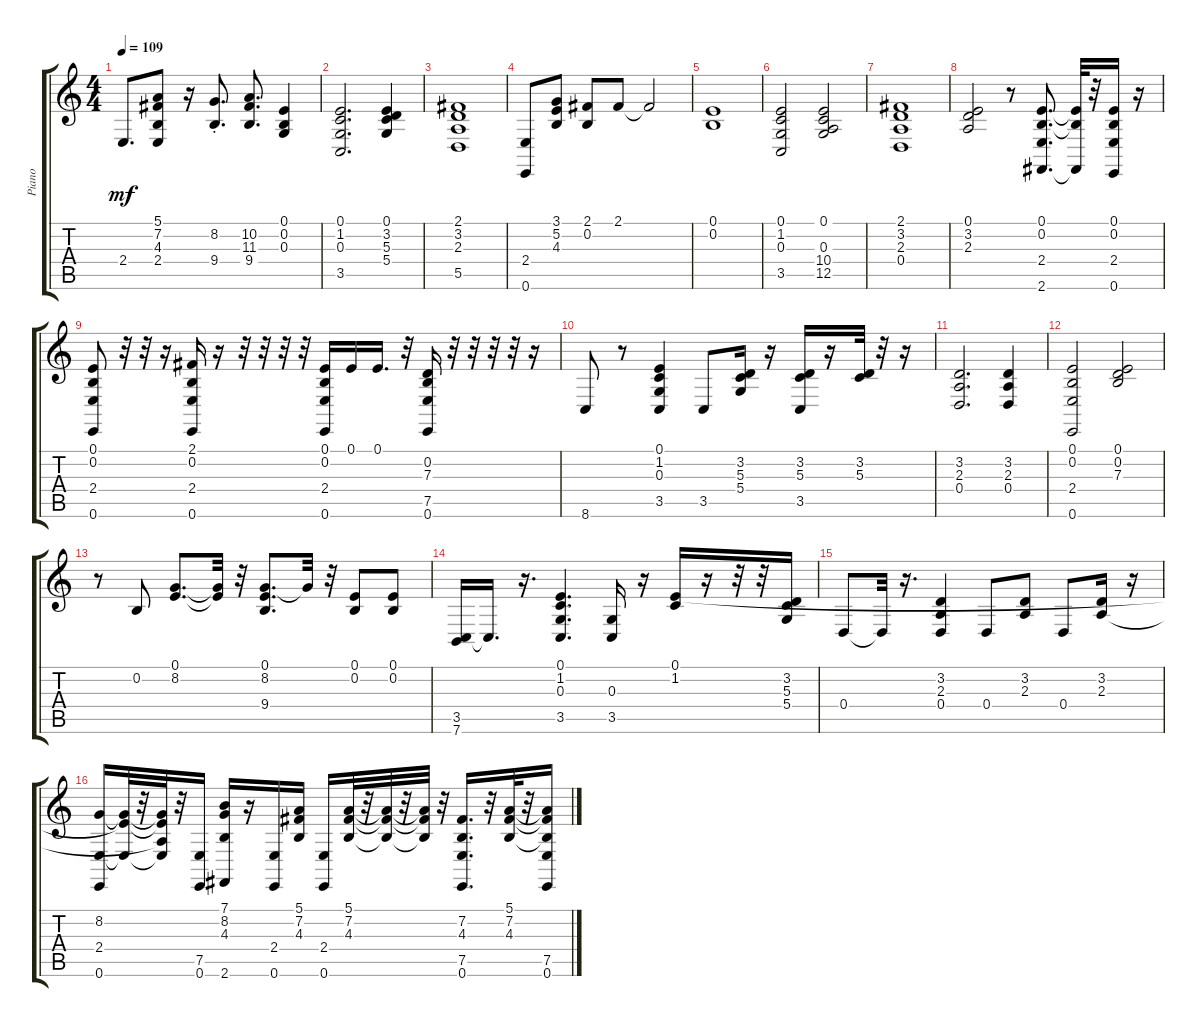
\track ("Piano" "Piano") {instrument acousticgrandpiano}
\staff {score tabs}
\tuning (E4 B3 G3 D3 A2 E2) {hide}
\ts (4 4)
\tempo 109
\clef g2
\ks c
2.4.8{d dy mf} (5.1 7.2 4.3 2.4).8 r.16 (8.2{st} 9.4{st}).8{d} (10.2 11.3 9.4).8{d} (0.1 0.2 0.3).4 |
(0.1 1.2 0.3 3.5).2{d} (0.1 3.2 5.3 5.4).4 |
(2.1 3.2 2.3 5.5).1 |
(2.4 0.6).8 (3.1 5.2 4.3).8 (2.1 0.2).8 2.1.8 2.1{t}.2 |
(0.1 0.2).1 |
(0.1 1.2 0.3 3.5).2 (0.1 0.3 10.4 12.5).2 |
(2.1 3.2 2.3 0.4).1 |
(0.1 3.2 2.3).2 r.8 (0.1 0.2 2.4 2.6).8{d} (0.1{t} 0.2{t} 2.6{t}).32 r.32 (0.1 0.2 2.4 0.6).16 r.16 |
(0.1 0.2 2.4 0.6).8 r.32 r.32 r.16 (2.1 0.2 2.4 0.6).16 r.16 r.32 r.32 r.32 r.32 (0.1 0.2 2.4 0.6).16 0.1.16 0.1.16{d} r.32 (0.2 7.3 7.5 0.6).16 r.32 r.32 r.32 r.32 r.16 |
8.6.8 r.8 (0.1 1.2 0.3 3.5).4 3.5.8 (3.2 5.3 5.4).16 r.16 (3.2 5.3 3.5).16 r.16 (3.2 5.3).32 r.32 r.16 |
(3.2 2.3 0.4).2{d} (3.2 2.3 0.4).4 |
(0.1 0.2 2.4 0.6).2 (0.1 0.2 7.3).2 |
r.8 0.2.8 (0.1 8.2).8{d} (0.1{t} 8.2{t}).32 r.32 (0.1 8.2 9.4).8{d} 8.2{t}.32 r.32 (0.1 0.2).8 (0.1 0.2).8 |
(3.5 7.6).16 3.5{t}.16{d} r.16{d} (0.1 1.2 0.3 3.5).4{d} (0.3 3.5).16 r.16 (0.1 1.2).16 r.16 r.32 r.32 (3.2 5.3 5.4).16 |
0.4.8 0.4{t}.32 r.16{d} (3.2 2.3 0.4).4 0.4.8 (3.2 2.3).8 0.4.8 (3.2 2.3).16 r.16 |
(8.2 2.4 0.6).16 (0.1{t} 8.2{t} 2.4{t}).32 r.32 (0.1{t} 8.2{t} 2.3{t} 2.4{t}).32 r.32 (7.5 0.6).16 (7.1 8.2 4.3 2.6).16 r.16 (2.4 0.6).16 (5.1 7.2 4.3).16 (2.4 0.6).16 (5.1 7.2 4.3).32 r.32 (5.1{t} 7.2{t} 4.3{t}).32 r.32 (5.1{t} 7.2{t} 4.3{t}).32 r.32 (7.2 4.3 7.5 0.6).16{d} r.32 (5.1 7.2 4.3).32 r.32 (5.1{t} 7.2{t} 4.3{t} 7.5 0.6).16
